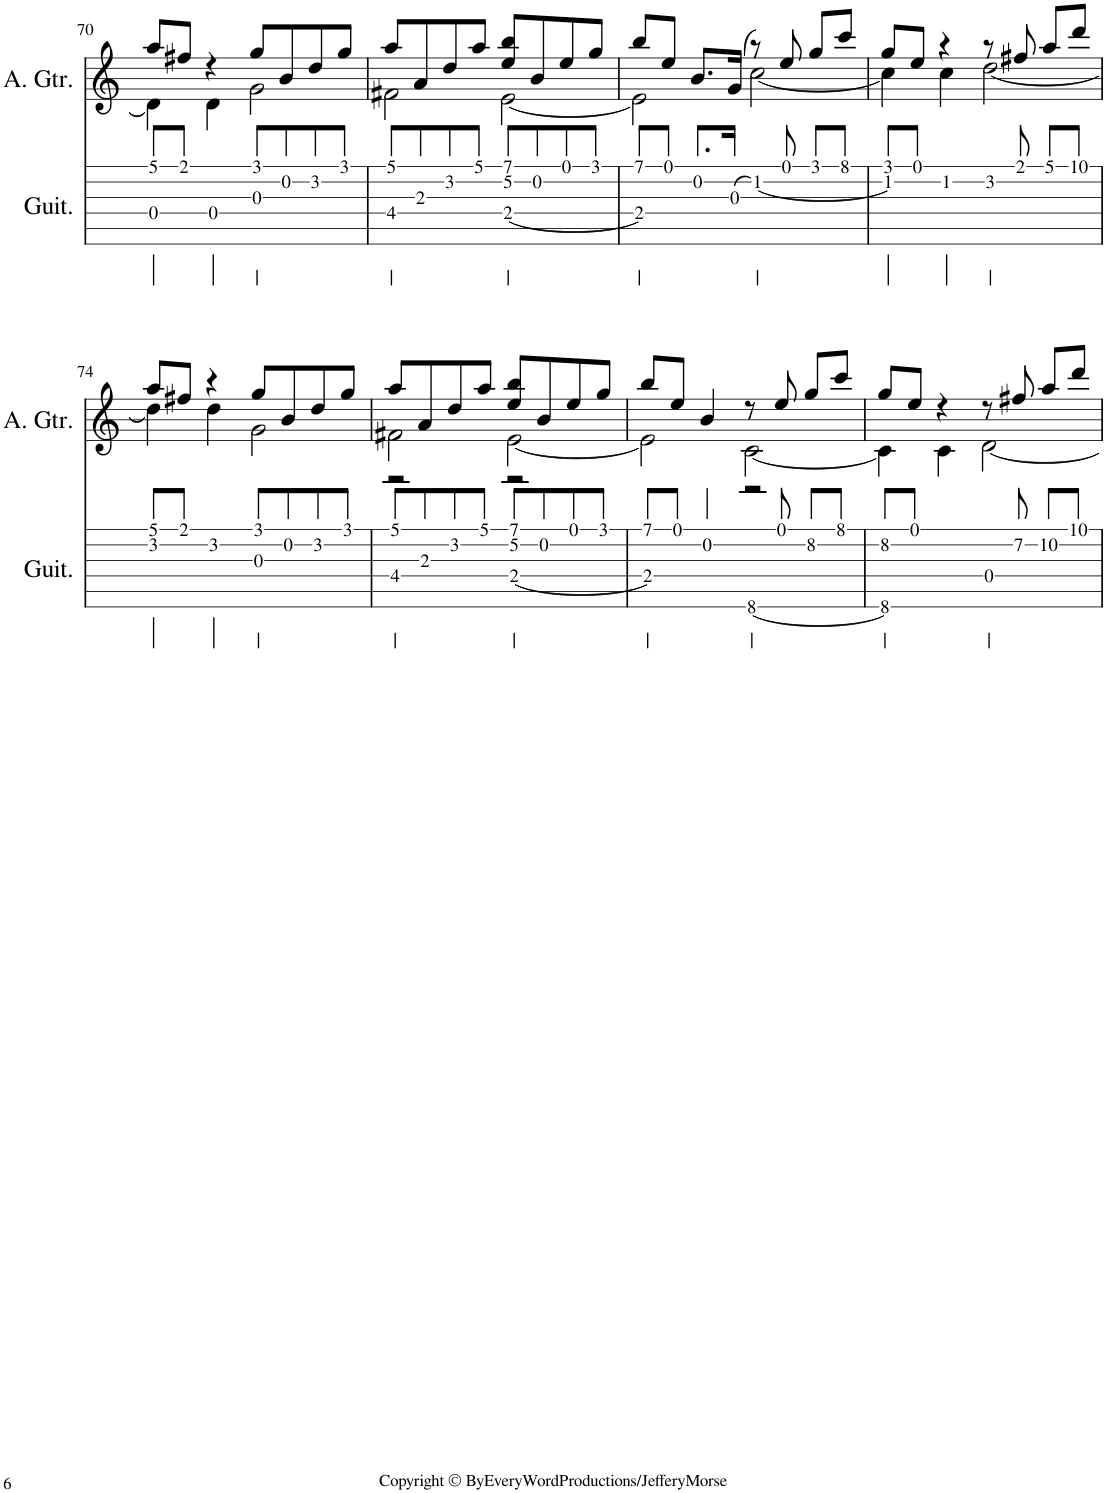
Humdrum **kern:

**kern	**kern
*part2	*part1
*staff2	*staff1
*I"Classical Guitar	*I"Acoustic Guitar
*I'Guit.	*I'A. Gtr.
!!LO:PB:g=z
*	*clefG2
*	*Trd7c12
*k[]	*k[]
*M4/4	*M4/4
=70	=70
*^	*^
8a/L	4D\	8aa/L	4d\]
8f#X/J	.	8ff#X/J	.
4r	4D\	4r	4d\
8g/L	2G\	8gg/L	2g\
8B/	.	8b/	.
8d/	.	8dd/	.
8g/J	.	8gg/J	.
=71	=71	=71	=71
8a/L	2F#X\	8aa/L	2f#X\
8A/	.	8a/	.
8d/	.	8dd/	.
8a/J	.	8aa/J	.
8e/ 8b/L	[2E\	8ee/ 8bb/L	[2e\
8B/	.	8b/	.
8e/	.	8ee/	.
8g/J	.	8gg/J	.
=72	=72	=72	=72
8b/L	2E\]	8bb/L	2e\]
8e/J	.	8ee/J	.
8.B/L	.	8.b/L	.
(16G/Jk	.	(16g/Jk	.
8r)	[2c\	8r)	[2cc\
8e/	.	8ee/	.
8g/L	.	8gg/L	.
8cc/J	.	8ccc/J	.
=73	=73	=73	=73
8g/L	4c\]	8gg/L	4cc\]
8e/J	.	8ee/J	.
4r	4c\	4r	4cc\
8r	2d\	8r	[2dd\
8f#X/	.	8ff#X/	.
8a/L	.	8aa/L	.
8dd/J	.	8ddd/J	.
!!LO:LB:g=z	!!
=74	=74	=74	=74
8a/L	4d\	8aa/L	4dd\]
8f#X/J	.	8ff#X/J	.
4r	4d\	4r	4dd\
8g/L	2G\	8gg/L	2g\
8B/	.	8b/	.
8d/	.	8dd/	.
8g/J	.	8gg/J	.
=75	=75	=75	=75
*	*^	*	*^
8a/L	2F#X\	2r	8aa/L	2f#X\	2r
8A/	.	.	8a/	.	.
8d/	.	.	8dd/	.	.
8a/J	.	.	8aa/J	.	.
8e/ 8b/L	[2E\	2r	8ee/ 8bb/L	[2e\	2r
8B/	.	.	8b/	.	.
8e/	.	.	8ee/	.	.
8g/J	.	.	8gg/J	.	.
=76	=76	=76	=76	=76	=76
8b/L	2E\]	2ryy	8bb/L	2e\]	2ryy
8e/J	.	.	8ee/J	.	.
4B/	.	.	4b/	.	.
8r	[2C\	2r	8r	[2c\	2r
8e/	.	.	8ee/	.	.
8g/L	.	.	8gg/L	.	.
8cc/J	.	.	8ccc/J	.	.
*	*v	*v	*	*	*
*	*	*	*v	*v
=77	=77	=77	=77
8g/L	2C\]	8gg/L	4c\]
8e/J	.	8ee/J	.
4r	.	4r	4c\
8r	2D\	8r	[2d\
8f#/	.	8ff#X/	.
8a/L	.	8aa/L	.
8dd/J	.	8ddd/J	.
*v	*v	*	*
*	*v	*v
=	=
*-	*-
